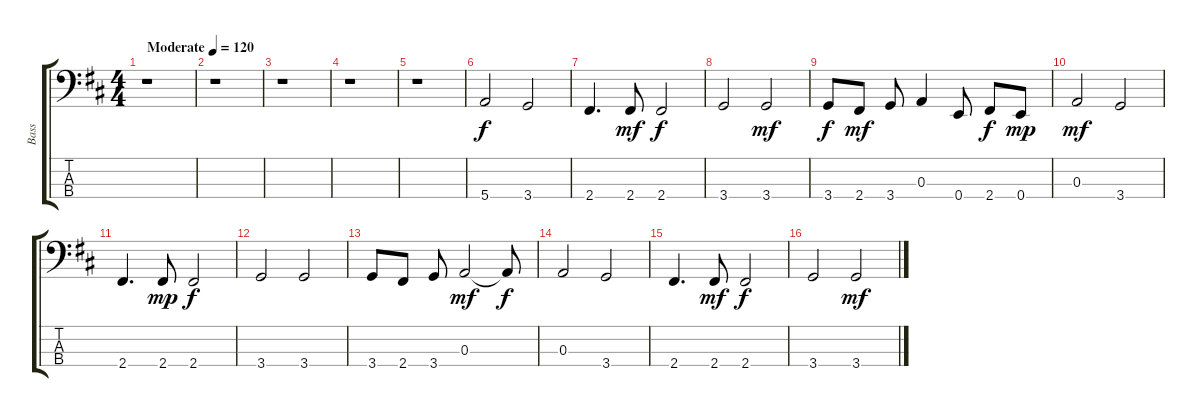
\track ("Bass" "Bass") {instrument electricbassfinger}
\staff {score tabs}
\tuning (G2 D2 A1 E1) {hide}
\ts (4 4)
\tempo (120 "Moderate")
\clef f4
\ks d
r.1{dy f instrument electricbassfinger} |
r.1 |
r.1 |
r.1 |
r.1 |
5.4.2 3.4.2 |
2.4.4{d} 2.4.8{dy mf} 2.4.2{dy f} |
3.4.2 3.4.2{dy mf} |
3.4.8{dy f} 2.4.8{dy mf} 3.4.8 0.3.4 0.4.8 2.4.8{dy f} 0.4.8{dy mp} |
0.3.2{dy mf} 3.4.2 |
2.4.4{d} 2.4.8{dy mp} 2.4.2{dy f} |
3.4.2 3.4.2 |
3.4.8 2.4.8 3.4.8 0.3.2{dy mf} 0.3{t}.8{dy f} |
0.3.2 3.4.2 |
2.4.4{d} 2.4.8{dy mf} 2.4.2{dy f} |
3.4.2 3.4.2{dy mf}
